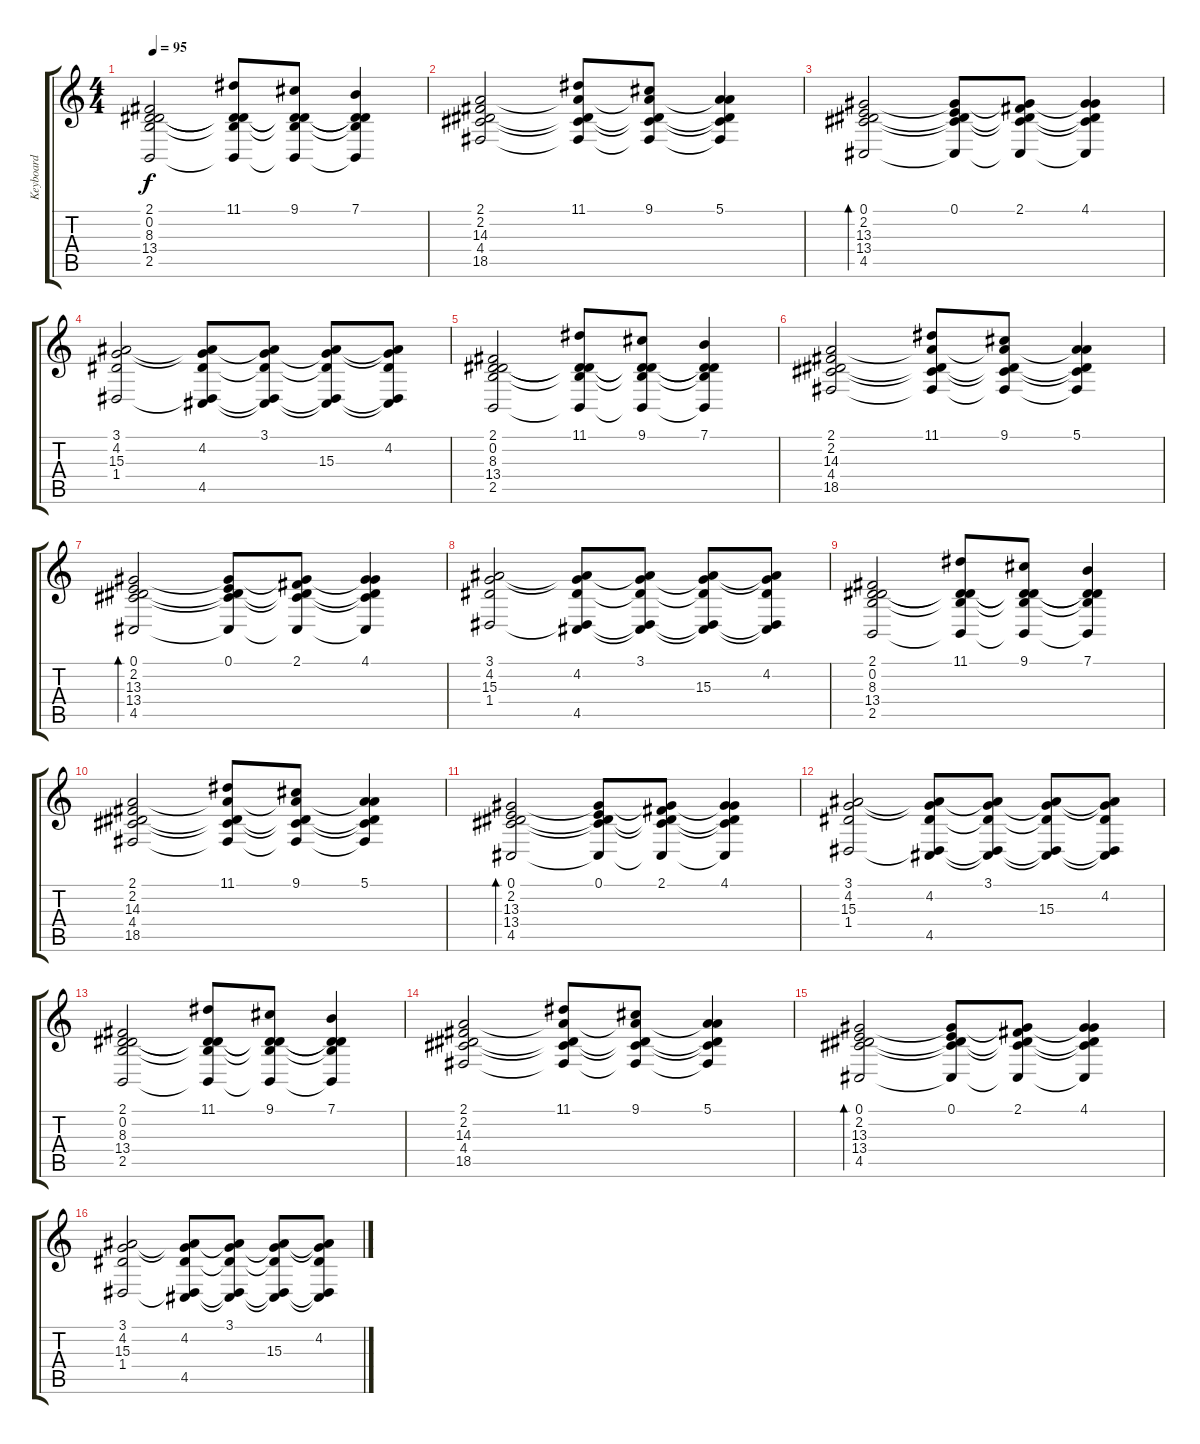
\track ("Keyboard" "Keyboard") {instrument honkytonkpiano}
\staff {score tabs}
\tuning (E4 B3 G3 D3 A2 E2) {hide}
\ts (4 4)
\tempo 95
\clef g2
\ks c
(2.1 0.2 8.3 13.4 2.5).2{dy f volume 14 instrument honkytonkpiano} (11.1 0.2{t} 8.3{t} 13.4{t} 2.5{t}).8 (9.1 0.2{t} 8.3{t} 13.4{t} 2.5{t}).8 (7.1 0.2{t} 8.3{t} 13.4{t} 2.5{t}).4 |
(2.1 2.2 14.3 4.4 18.5).2 (11.1 2.2{t} 14.3{t} 4.4{t} 18.5{t}).8 (9.1 2.2{t} 14.3{t} 4.4{t} 18.5{t}).8 (5.1 2.2{t} 14.3{t} 4.4{t} 18.5{t}).4 |
(0.1 2.2 13.3 13.4 4.5).2{bd 120} (0.1 2.2{t} 13.3{t} 13.4{t} 4.5{t}).8 (2.1 2.2{t} 13.3{t} 13.4{t} 4.5{t}).8 (4.1 2.2{t} 13.3{t} 13.4{t} 4.5{t}).4 |
(3.1 4.2 15.3 1.4).2 (3.1{t} 4.2 15.3{t} 1.4{t} 4.5).8 (3.1 4.2{t} 15.3{t} 1.4{t} 4.5{t}).8 (3.1{t} 4.2{t} 15.3 1.4{t} 4.5{t}).8 (3.1{t} 4.2 15.3{t} 1.4{t} 4.5{t}).8 |
(2.1 0.2 8.3 13.4 2.5).2{volume 14 instrument honkytonkpiano} (11.1 0.2{t} 8.3{t} 13.4{t} 2.5{t}).8 (9.1 0.2{t} 8.3{t} 13.4{t} 2.5{t}).8 (7.1 0.2{t} 8.3{t} 13.4{t} 2.5{t}).4 |
(2.1 2.2 14.3 4.4 18.5).2 (11.1 2.2{t} 14.3{t} 4.4{t} 18.5{t}).8 (9.1 2.2{t} 14.3{t} 4.4{t} 18.5{t}).8 (5.1 2.2{t} 14.3{t} 4.4{t} 18.5{t}).4 |
(0.1 2.2 13.3 13.4 4.5).2{bd 120} (0.1 2.2{t} 13.3{t} 13.4{t} 4.5{t}).8 (2.1 2.2{t} 13.3{t} 13.4{t} 4.5{t}).8 (4.1 2.2{t} 13.3{t} 13.4{t} 4.5{t}).4 |
(3.1 4.2 15.3 1.4).2 (3.1{t} 4.2 15.3{t} 1.4{t} 4.5).8 (3.1 4.2{t} 15.3{t} 1.4{t} 4.5{t}).8 (3.1{t} 4.2{t} 15.3 1.4{t} 4.5{t}).8 (3.1{t} 4.2 15.3{t} 1.4{t} 4.5{t}).8 |
(2.1 0.2 8.3 13.4 2.5).2{volume 14 instrument honkytonkpiano} (11.1 0.2{t} 8.3{t} 13.4{t} 2.5{t}).8 (9.1 0.2{t} 8.3{t} 13.4{t} 2.5{t}).8 (7.1 0.2{t} 8.3{t} 13.4{t} 2.5{t}).4 |
(2.1 2.2 14.3 4.4 18.5).2 (11.1 2.2{t} 14.3{t} 4.4{t} 18.5{t}).8 (9.1 2.2{t} 14.3{t} 4.4{t} 18.5{t}).8 (5.1 2.2{t} 14.3{t} 4.4{t} 18.5{t}).4 |
(0.1 2.2 13.3 13.4 4.5).2{bd 120} (0.1 2.2{t} 13.3{t} 13.4{t} 4.5{t}).8 (2.1 2.2{t} 13.3{t} 13.4{t} 4.5{t}).8 (4.1 2.2{t} 13.3{t} 13.4{t} 4.5{t}).4 |
(3.1 4.2 15.3 1.4).2 (3.1{t} 4.2 15.3{t} 1.4{t} 4.5).8 (3.1 4.2{t} 15.3{t} 1.4{t} 4.5{t}).8 (3.1{t} 4.2{t} 15.3 1.4{t} 4.5{t}).8 (3.1{t} 4.2 15.3{t} 1.4{t} 4.5{t}).8 |
(2.1 0.2 8.3 13.4 2.5).2{volume 9 instrument honkytonkpiano} (11.1 0.2{t} 8.3{t} 13.4{t} 2.5{t}).8 (9.1 0.2{t} 8.3{t} 13.4{t} 2.5{t}).8 (7.1 0.2{t} 8.3{t} 13.4{t} 2.5{t}).4 |
(2.1 2.2 14.3 4.4 18.5).2 (11.1 2.2{t} 14.3{t} 4.4{t} 18.5{t}).8 (9.1 2.2{t} 14.3{t} 4.4{t} 18.5{t}).8 (5.1 2.2{t} 14.3{t} 4.4{t} 18.5{t}).4 |
(0.1 2.2 13.3 13.4 4.5).2{bd 120} (0.1 2.2{t} 13.3{t} 13.4{t} 4.5{t}).8 (2.1 2.2{t} 13.3{t} 13.4{t} 4.5{t}).8 (4.1 2.2{t} 13.3{t} 13.4{t} 4.5{t}).4 |
(3.1 4.2 15.3 1.4).2 (3.1{t} 4.2 15.3{t} 1.4{t} 4.5).8 (3.1 4.2{t} 15.3{t} 1.4{t} 4.5{t}).8 (3.1{t} 4.2{t} 15.3 1.4{t} 4.5{t}).8 (3.1{t} 4.2 15.3{t} 1.4{t} 4.5{t}).8
